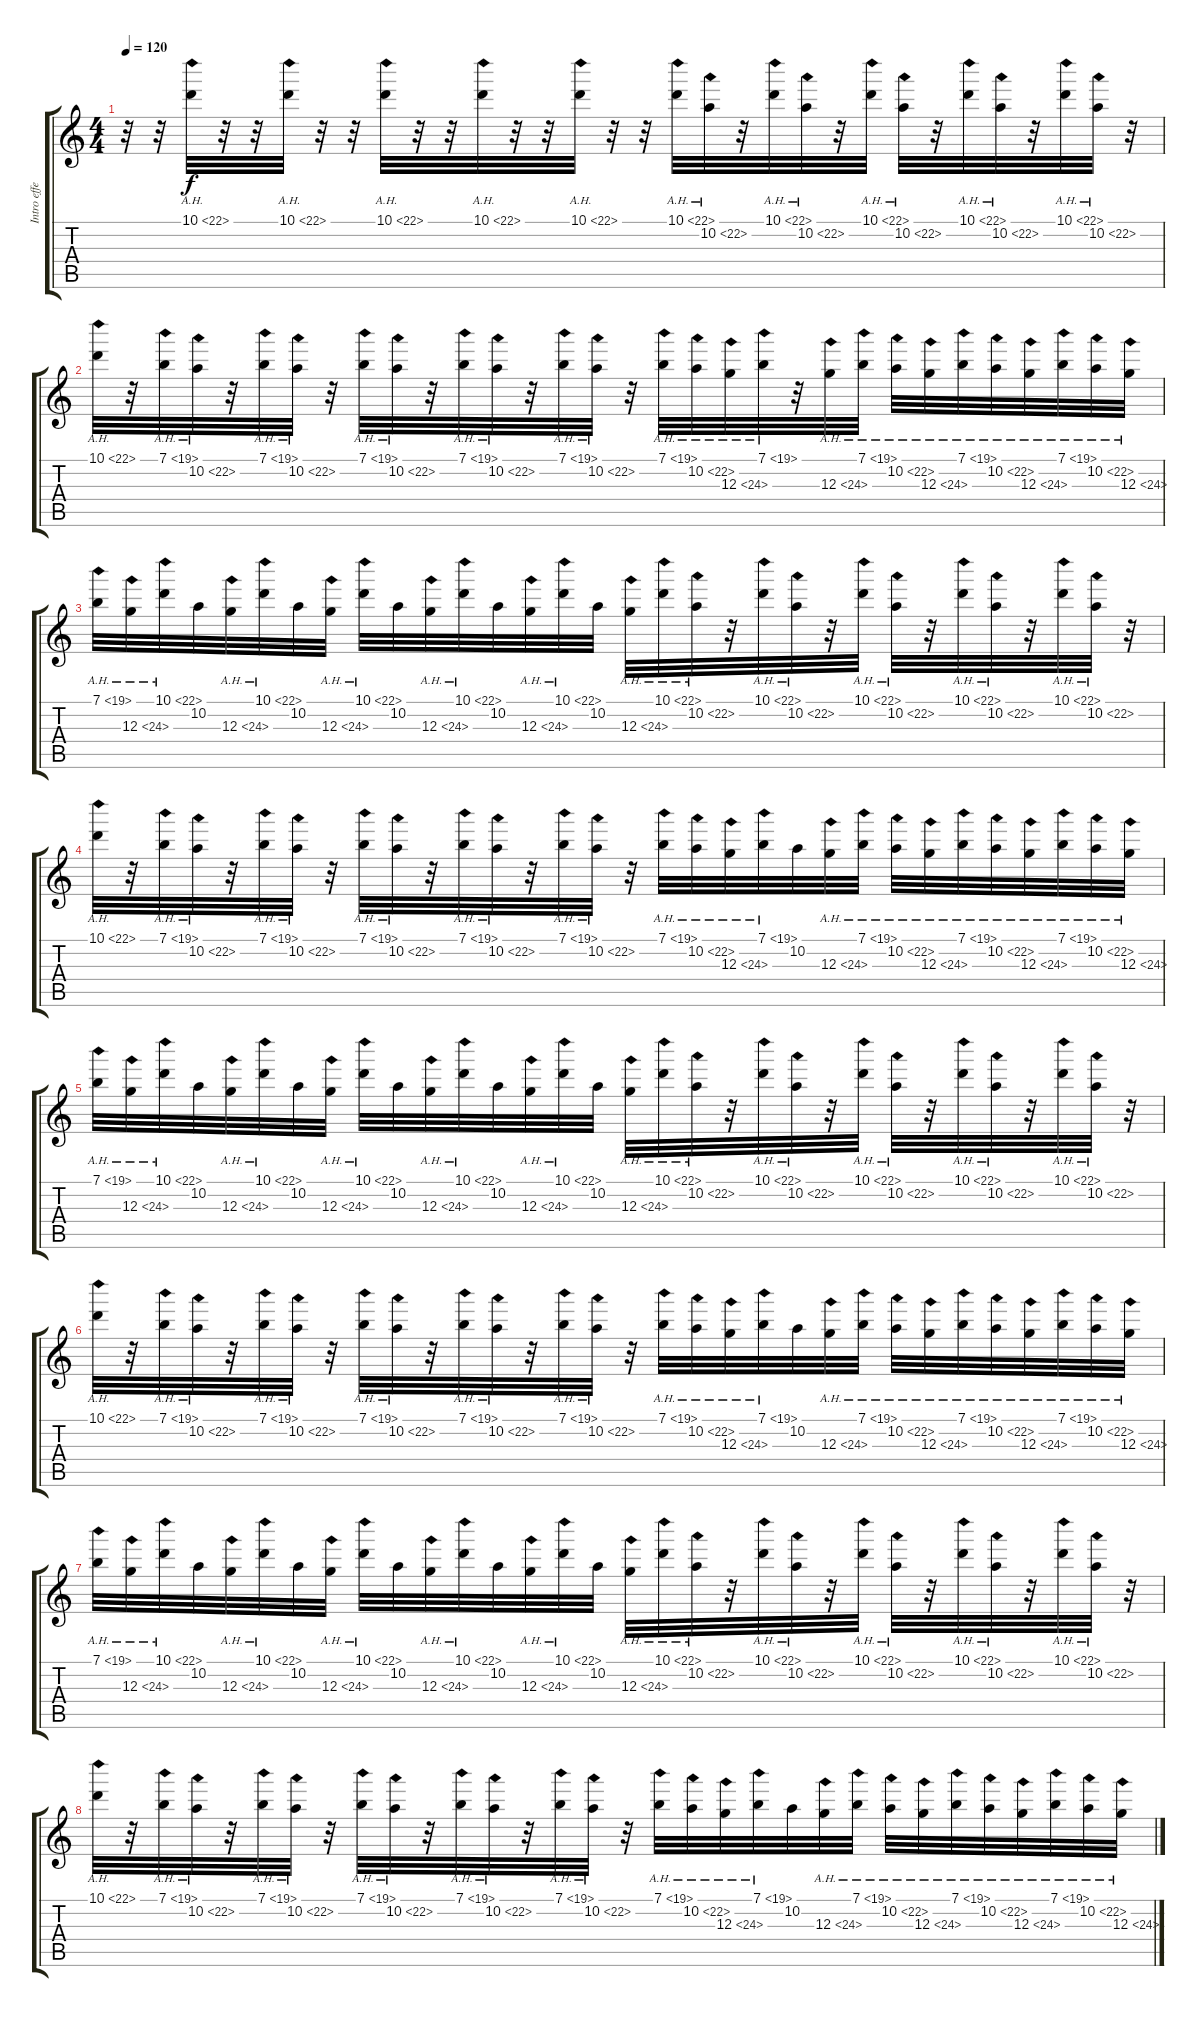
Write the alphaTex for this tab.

\track ("Intro effects2" "Intro effe") {instrument electricguitarjazz}
\staff {score tabs}
\tuning (E4 B3 G3 D3 A2 E2) {hide}
\ts (4 4)
\tempo 120
\clef g2
\ks c
r.32{dy f instrument electricguitarjazz} r.32 10.1{ah 12}.32 r.32 r.32 10.1{ah 12}.32 r.32 r.32 10.1{ah 12}.32 r.32 r.32 10.1{ah 12}.32 r.32 r.32 10.1{ah 12}.32 r.32 r.32 10.1{ah 12}.32 10.2{ah 12}.32 r.32 10.1{ah 12}.32 10.2{ah 12}.32 r.32 10.1{ah 12}.32 10.2{ah 12}.32 r.32 10.1{ah 12}.32 10.2{ah 12}.32 r.32 10.1{ah 12}.32 10.2{ah 12}.32 r.32 |
10.1{ah 12}.32 r.32 7.1{ah 12}.32 10.2{ah 12}.32 r.32 7.1{ah 12}.32 10.2{ah 12}.32 r.32 7.1{ah 12}.32 10.2{ah 12}.32 r.32 7.1{ah 12}.32 10.2{ah 12}.32 r.32 7.1{ah 12}.32 10.2{ah 12}.32 r.32 7.1{ah 12}.32 10.2{ah 12}.32 12.3{ah 12}.32 7.1{ah 12}.32 r.32 12.3{ah 12}.32 7.1{ah 12}.32 10.2{ah 12}.32 12.3{ah 12}.32 7.1{ah 12}.32 10.2{ah 12}.32 12.3{ah 12}.32 7.1{ah 12}.32 10.2{ah 12}.32 12.3{ah 12}.32 |
7.1{ah 12}.32 12.3{ah 12}.32 10.1{ah 12}.32 10.2.32 12.3{ah 12}.32 10.1{ah 12}.32 10.2.32 12.3{ah 12}.32 10.1{ah 12}.32 10.2.32 12.3{ah 12}.32 10.1{ah 12}.32 10.2.32 12.3{ah 12}.32 10.1{ah 12}.32 10.2.32 12.3{ah 12}.32 10.1{ah 12}.32 10.2{ah 12}.32 r.32 10.1{ah 12}.32 10.2{ah 12}.32 r.32 10.1{ah 12}.32 10.2{ah 12}.32 r.32 10.1{ah 12}.32 10.2{ah 12}.32 r.32 10.1{ah 12}.32 10.2{ah 12}.32 r.32 |
10.1{ah 12}.32 r.32 7.1{ah 12}.32 10.2{ah 12}.32 r.32 7.1{ah 12}.32 10.2{ah 12}.32 r.32 7.1{ah 12}.32 10.2{ah 12}.32 r.32 7.1{ah 12}.32 10.2{ah 12}.32 r.32 7.1{ah 12}.32 10.2{ah 12}.32 r.32 7.1{ah 12}.32 10.2{ah 12}.32 12.3{ah 12}.32 7.1{ah 12}.32 10.2.32 12.3{ah 12}.32 7.1{ah 12}.32 10.2{ah 12}.32 12.3{ah 12}.32 7.1{ah 12}.32 10.2{ah 12}.32 12.3{ah 12}.32 7.1{ah 12}.32 10.2{ah 12}.32 12.3{ah 12}.32 |
7.1{ah 12}.32 12.3{ah 12}.32 10.1{ah 12}.32 10.2.32 12.3{ah 12}.32 10.1{ah 12}.32 10.2.32 12.3{ah 12}.32 10.1{ah 12}.32 10.2.32 12.3{ah 12}.32 10.1{ah 12}.32 10.2.32 12.3{ah 12}.32 10.1{ah 12}.32 10.2.32 12.3{ah 12}.32 10.1{ah 12}.32 10.2{ah 12}.32 r.32 10.1{ah 12}.32 10.2{ah 12}.32 r.32 10.1{ah 12}.32 10.2{ah 12}.32 r.32 10.1{ah 12}.32 10.2{ah 12}.32 r.32 10.1{ah 12}.32 10.2{ah 12}.32 r.32 |
10.1{ah 12}.32 r.32 7.1{ah 12}.32 10.2{ah 12}.32 r.32 7.1{ah 12}.32 10.2{ah 12}.32 r.32 7.1{ah 12}.32 10.2{ah 12}.32 r.32 7.1{ah 12}.32 10.2{ah 12}.32 r.32 7.1{ah 12}.32 10.2{ah 12}.32 r.32 7.1{ah 12}.32 10.2{ah 12}.32 12.3{ah 12}.32 7.1{ah 12}.32 10.2.32 12.3{ah 12}.32 7.1{ah 12}.32 10.2{ah 12}.32 12.3{ah 12}.32 7.1{ah 12}.32 10.2{ah 12}.32 12.3{ah 12}.32 7.1{ah 12}.32 10.2{ah 12}.32 12.3{ah 12}.32 |
7.1{ah 12}.32 12.3{ah 12}.32 10.1{ah 12}.32 10.2.32 12.3{ah 12}.32 10.1{ah 12}.32 10.2.32 12.3{ah 12}.32 10.1{ah 12}.32 10.2.32 12.3{ah 12}.32 10.1{ah 12}.32 10.2.32 12.3{ah 12}.32 10.1{ah 12}.32 10.2.32 12.3{ah 12}.32 10.1{ah 12}.32 10.2{ah 12}.32 r.32 10.1{ah 12}.32 10.2{ah 12}.32 r.32 10.1{ah 12}.32 10.2{ah 12}.32 r.32 10.1{ah 12}.32 10.2{ah 12}.32 r.32 10.1{ah 12}.32 10.2{ah 12}.32 r.32 |
10.1{ah 12}.32 r.32 7.1{ah 12}.32 10.2{ah 12}.32 r.32 7.1{ah 12}.32 10.2{ah 12}.32 r.32 7.1{ah 12}.32 10.2{ah 12}.32 r.32 7.1{ah 12}.32 10.2{ah 12}.32 r.32 7.1{ah 12}.32 10.2{ah 12}.32 r.32 7.1{ah 12}.32 10.2{ah 12}.32 12.3{ah 12}.32 7.1{ah 12}.32 10.2.32 12.3{ah 12}.32 7.1{ah 12}.32 10.2{ah 12}.32 12.3{ah 12}.32 7.1{ah 12}.32 10.2{ah 12}.32 12.3{ah 12}.32 7.1{ah 12}.32 10.2{ah 12}.32 12.3{ah 12}.32
